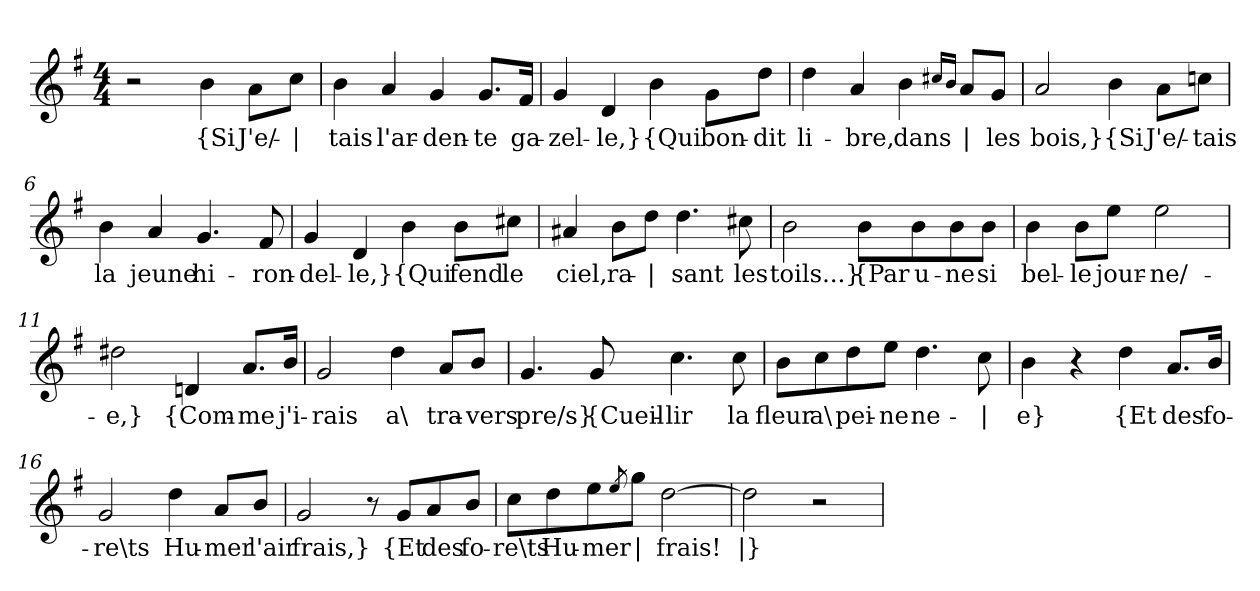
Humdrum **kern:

**kern	**text
*part1	*part1
*staff1	*staff1
*clefG2	*
*k[f#]	*
*M4/4	*
=1	=1
2r	.
!	!LO:LY:b
4b\	{Si
!	!LO:LY:b
8a\L	J'e/-
!	!LO:LY:b
8cc\J	|
=2	=2
!	!LO:LY:b
4b\	-tais
!	!LO:LY:b
4a/	l'ar-
!	!LO:LY:b
4g/	-den-
!	!LO:LY:b
8.g/L	-te
!	!LO:LY:b
16f#/Jk	ga-
=3	=3
!	!LO:LY:b
4g/	-zel-
!	!LO:LY:b
4d/	-le,}
!	!LO:LY:b
4b\	{Qui
!	!LO:LY:b
8g\L	bon-
!	!LO:LY:b
8dd\J	-dit
=4	=4
!	!LO:LY:b
4dd\	li-
!	!LO:LY:b
4a/	-bre,
!	!LO:LY:b
4b\	dans
16qcc#X/LL	.
16qb/JJ	.
!	!LO:LY:b
8a/L	|
!	!LO:LY:b
8g/J	les
!!LO:LB:g=z
=5	=5
!	!LO:LY:b
2a/	bois,}
!	!LO:LY:b
4b\	{Si
!	!LO:LY:b
8a\L	J'e/-
!	!LO:LY:b
8ccn\J	-tais
=6	=6
!	!LO:LY:b
4b\	la
!	!LO:LY:b
4a/	jeune
!	!LO:LY:b
4.g/	hi-
!	!LO:LY:b
8f#/	-ron-
=7	=7
!	!LO:LY:b
4g/	-del-
!	!LO:LY:b
4d/	-le,}
!	!LO:LY:b
4b\	{Qui
!	!LO:LY:b
8b\L	fend
!	!LO:LY:b
8cc#X\J	le
=8	=8
!	!LO:LY:b
4a#X/	ciel,
!	!LO:LY:b
8b\L	ra-
!	!LO:LY:b
8dd\J	|
!	!LO:LY:b
4.dd\	-sant
!	!LO:LY:b
8cc#X\	les
!!LO:LB:g=z
=9	=9
!	!LO:LY:b
2b\	toils...}
!	!LO:LY:b
8b\L	{Par
!	!LO:LY:b
8b\	u-
!	!LO:LY:b
8b\	-ne
!	!LO:LY:b
8b\J	si
=10	=10
!	!LO:LY:b
4b\	bel-
!	!LO:LY:b
8b\L	-le
!	!LO:LY:b
8ee\J	jour-
!	!LO:LY:b
2ee\	-ne/-
=11	=11
!	!LO:LY:b
2dd#X\	-e,}
!	!LO:LY:b
4dn/	{Com-
!	!LO:LY:b
8.a/L	-me
!	!LO:LY:b
16b/Jk	j'i-
=12	=12
!	!LO:LY:b
2g/	-rais
!	!LO:LY:b
4dd\	a\
!	!LO:LY:b
8a/L	tra-
!	!LO:LY:b
8b/J	-vers
!!LO:LB:g=z
=13	=13
!	!LO:LY:b
4.g/	pre/s}
!	!LO:LY:b
8g/	{Cueil-
!	!LO:LY:b
4.cc\	-lir
!	!LO:LY:b
8cc\	la
=14	=14
!	!LO:LY:b
8b\L	fleur
!	!LO:LY:b
8cc\	a\
!	!LO:LY:b
8dd\	pei-
!	!LO:LY:b
8ee\J	-ne
!	!LO:LY:b
4.dd\	ne-
!	!LO:LY:b
8cc\	|
=15	=15
!	!LO:LY:b
4b\	-e}
4r	.
!	!LO:LY:b
4dd\	{Et
!	!LO:LY:b
8.a/L	des
!	!LO:LY:b
16b/Jk	fo-
=16	=16
!	!LO:LY:b
2g/	-re\ts
!	!LO:LY:b
4dd\	Hu-
!	!LO:LY:b
8a/L	-mer
!	!LO:LY:b
8b/J	l'air
=17	=17
!	!LO:LY:b
2g/	frais,}
8r	.
!	!LO:LY:b
8g/L	{Et
!	!LO:LY:b
8a/	des
!	!LO:LY:b
8b/J	fo-
!!LO:LB:g=z
=18	=18
!	!LO:LY:b
8cc\L	-re\ts
!	!LO:LY:b
8dd\	Hu-
!	!LO:LY:b
8ee\	-mer
8qee/	.
!	!LO:LY:b
8gg\J	|
!	!LO:LY:b
[2dd\	frais!
=19	=19
!	!LO:LY:b
2dd\]	|}
2r	.
=	=
*-	*-
